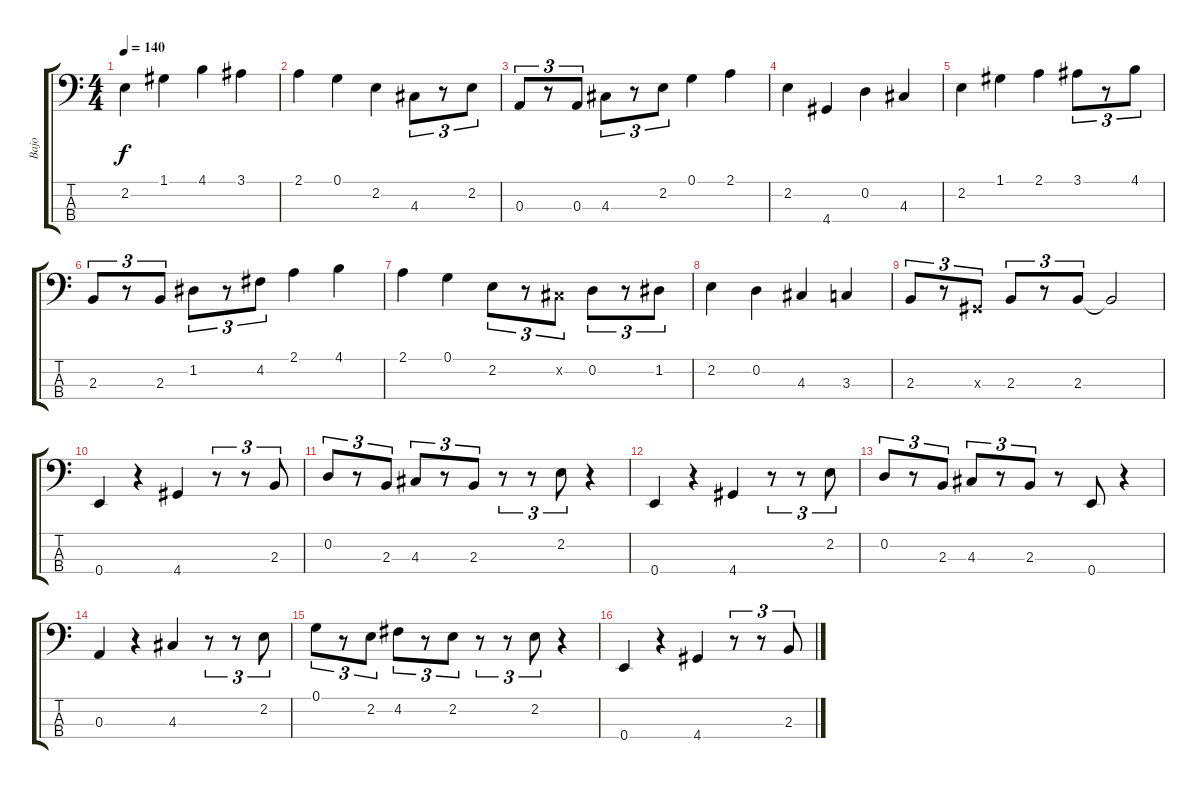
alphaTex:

\track ("Bajo" "Bajo") {instrument electricbassfinger}
\staff {score tabs}
\tuning (G2 D2 A1 E1) {hide}
\ts (4 4)
\tempo 140
\clef f4
\ks c
2.2.4{dy f} 1.1.4 4.1.4 3.1.4 |
2.1.4 0.1.4 2.2.4 4.3.8{tu (3 2)} r.8{tu (3 2)} 2.2.8{tu (3 2)} |
0.3.8{tu (3 2)} r.8{tu (3 2)} 0.3.8{tu (3 2)} 4.3.8{tu (3 2)} r.8{tu (3 2)} 2.2.8{tu (3 2)} 0.1.4 2.1.4 |
2.2.4 4.4.4 0.2.4 4.3.4 |
2.2.4 1.1.4 2.1.4 3.1.8{tu (3 2)} r.8{tu (3 2)} 4.1.8{tu (3 2)} |
2.3.8{tu (3 2)} r.8{tu (3 2)} 2.3.8{tu (3 2)} 1.2.8{tu (3 2)} r.8{tu (3 2)} 4.2.8{tu (3 2)} 2.1.4 4.1.4 |
2.1.4 0.1.4 2.2.8{tu (3 2)} r.8{tu (3 2)} -1.2{x}.8{tu (3 2)} 0.2.8{tu (3 2)} r.8{tu (3 2)} 1.2.8{tu (3 2)} |
2.2.4 0.2.4 4.3.4 3.3.4 |
2.3.8{tu (3 2)} r.8{tu (3 2)} -1.3{x}.8{tu (3 2)} 2.3.8{tu (3 2)} r.8{tu (3 2)} 2.3.8{tu (3 2)} 2.3{t}.2 |
0.4.4 r.4 4.4.4 r.8{tu (3 2)} r.8{tu (3 2)} 2.3.8{tu (3 2)} |
0.2.8{tu (3 2)} r.8{tu (3 2)} 2.3.8{tu (3 2)} 4.3.8{tu (3 2)} r.8{tu (3 2)} 2.3.8{tu (3 2)} r.8{tu (3 2)} r.8{tu (3 2)} 2.2.8{tu (3 2)} r.4 |
0.4.4 r.4 4.4.4 r.8{tu (3 2)} r.8{tu (3 2)} 2.2.8{tu (3 2)} |
0.2.8{tu (3 2)} r.8{tu (3 2)} 2.3.8{tu (3 2)} 4.3.8{tu (3 2)} r.8{tu (3 2)} 2.3.8{tu (3 2)} r.8 0.4.8 r.4 |
0.3.4 r.4 4.3.4 r.8{tu (3 2)} r.8{tu (3 2)} 2.2.8{tu (3 2)} |
0.1.8{tu (3 2)} r.8{tu (3 2)} 2.2.8{tu (3 2)} 4.2.8{tu (3 2)} r.8{tu (3 2)} 2.2.8{tu (3 2)} r.8{tu (3 2)} r.8{tu (3 2)} 2.2.8{tu (3 2)} r.4 |
0.4.4 r.4 4.4.4 r.8{tu (3 2)} r.8{tu (3 2)} 2.3.8{tu (3 2)}
